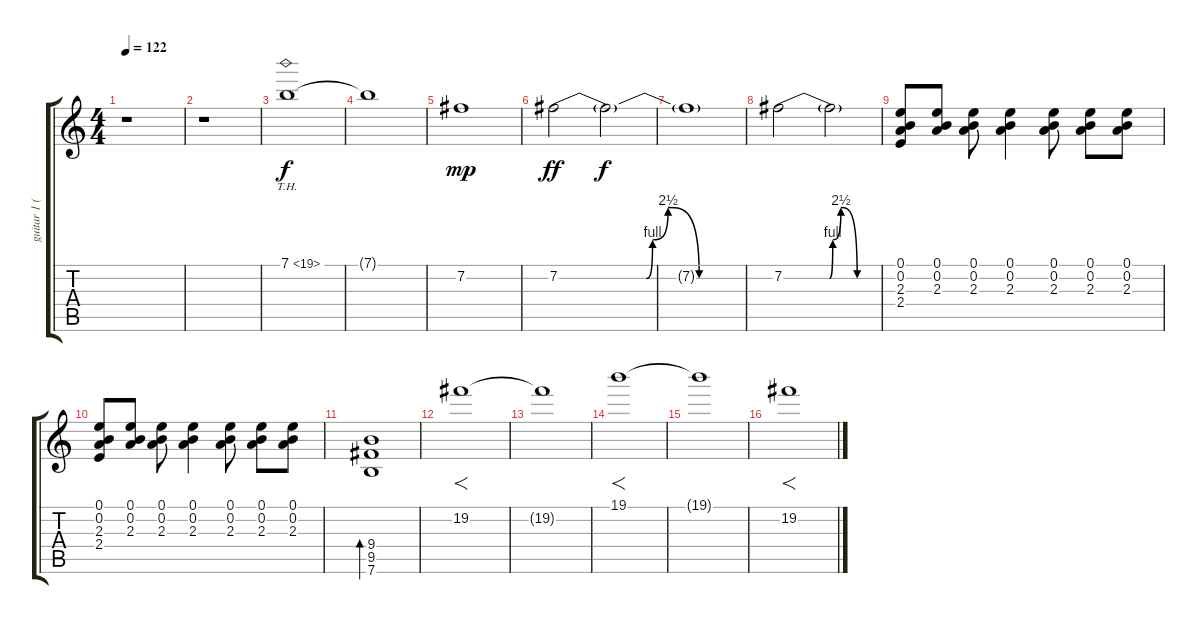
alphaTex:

\track ("guitar 1 (sergio)" "guitar 1 (") {instrument overdrivenguitar}
\staff {score tabs}
\tuning (E4 B3 G3 D3 A2 E2) {hide}
\ts (4 4)
\tempo 122
\clef g2
\ks c
r.1{dy f instrument overdrivenguitar} |
r.1 |
7.1{th 12}.1 |
7.1{t}.1 |
7.2.1{dy mp} |
7.2{be (custom 0 0 12 0 15 0 17 0 28 0 30 4 35 10 45 0 60 0)}.2{dy ff} 7.2{t}.2{dy f} |
7.2{t}.1 |
7.2{be (custom 0 0 12 0 15 0 17 0 28 0 30 4 35 10 45 0 60 0)}.2 7.2{t}.2 |
(0.1 0.2 2.3 2.4).8 (0.1 0.2 2.3).8 (0.1 0.2 2.3).8 (0.1 0.2 2.3).4 (0.1 0.2 2.3).8 (0.1 0.2 2.3).8 (0.1 0.2 2.3).8 |
(0.1 0.2 2.3 2.4).8 (0.1 0.2 2.3).8 (0.1 0.2 2.3).8 (0.1 0.2 2.3).4 (0.1 0.2 2.3).8 (0.1 0.2 2.3).8 (0.1 0.2 2.3).8 |
(9.4 9.5 7.6).1{bd 30} |
19.2.1{f} |
19.2{t}.1 |
19.1.1{f} |
19.1{t}.1 |
19.2.1{f}
